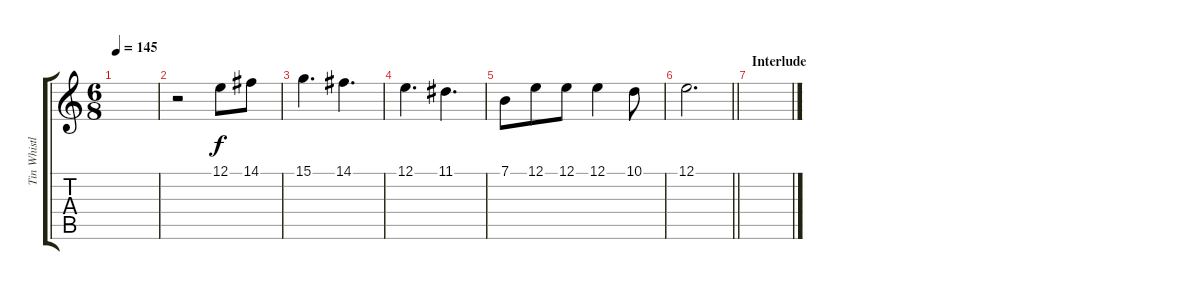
\track ("Tin Whistle" "Tin Whistl") {instrument piccolo}
\staff {score tabs}
\tuning (E4 B3 G3 D3 A2 E2) {hide}
\ts (6 8)
\tempo 145
\clef g2
\ks c
|
r.2 12.1.8 14.1.8 |
15.1.4{d} 14.1.4{d} |
12.1.4{d} 11.1.4{d} |
7.1.8 12.1.8 12.1.8 12.1.4 10.1.8 |
\barLineRight lightlight
12.1.2{d} |
\section ("" "Interlude")
